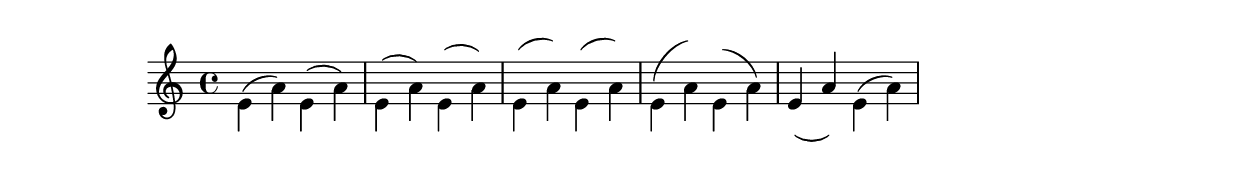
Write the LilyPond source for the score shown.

%% DO NOT EDIT this file manually; it is automatically
%% generated from LSR http://lsr.dsi.unimi.it
%% Make any changes in LSR itself, or in Documentation/snippets/new/ ,
%% and then run scripts/auxiliar/makelsr.py
%%
%% This file is in the public domain.
\version "2.12.2"

\header {
  lsrtags = "expressive-marks, tweaks-and-overrides"

%% Translation of GIT committish: fa19277d20f8ab0397c560eb0e7b814bd804ecec
  texidoces = "
Se puede ajustar la posición vertical de una ligadura de
expresión utilizando la propiedad @code{positions} del objeto
@code{Slur}.  La propiedad tiene dos parámetros, refiriéndose el
primero al extremo izquierdo de la ligadura y el segundo al derecho.
Los valores de los parámetros no se utilizan por parte de LilyPond
para producir un desplazamiento exacto de la ligadura: más bien
selecciona la colocación que mejor aspecto tiene, teniendo en cuenta
los valores de los parámetros.  Los valores positivos desplazan la
ligadura hacia arriba, y son adecuados a notas que tienen las plicas
hacia abajo.  Los valores negativos desplazan las ligaduras bajas aún
más hacia abajo.

"
  doctitlees = "Desplazar ligaduras de expresión verticalmente"



  texidoc = "
The vertical position of a slur can be adjusted using the
@code{positions} property of @code{Slur}.  The property has 2
parameters, the first referring to the left end of the slur and the
second to the right.  The values of the parameters are not used by
LilyPond to make an exact movement of the slur - instead it selects
what placement of the slur looks best, taking into account the
parameter values.  Positive values move the slur up, and are
appropriate for notes with stems down.  Negative values move downward
slurs further down.

"
  doctitle = "Moving slur positions vertically"
} % begin verbatim

\relative c' {
  \stemDown
  e4( a)
  \override Slur #'positions = #'(1 . 1)
  e4( a)
  \override Slur #'positions = #'(2 . 2)
  e4( a)
  \override Slur #'positions = #'(3 . 3)
  e4( a)
  \override Slur #'positions = #'(4 . 4)
  e4( a)
  \override Slur #'positions = #'(5 . 5)
  e4( a)
  \override Slur #'positions = #'(0 . 5)
  e4( a)
  \override Slur #'positions = #'(5 . 0)
  e4( a)
  \stemUp
  \override Slur #'positions = #'(-5 . -5)
  e4( a)
  \stemDown
  \revert Slur #'positions
  e4( a)
}

